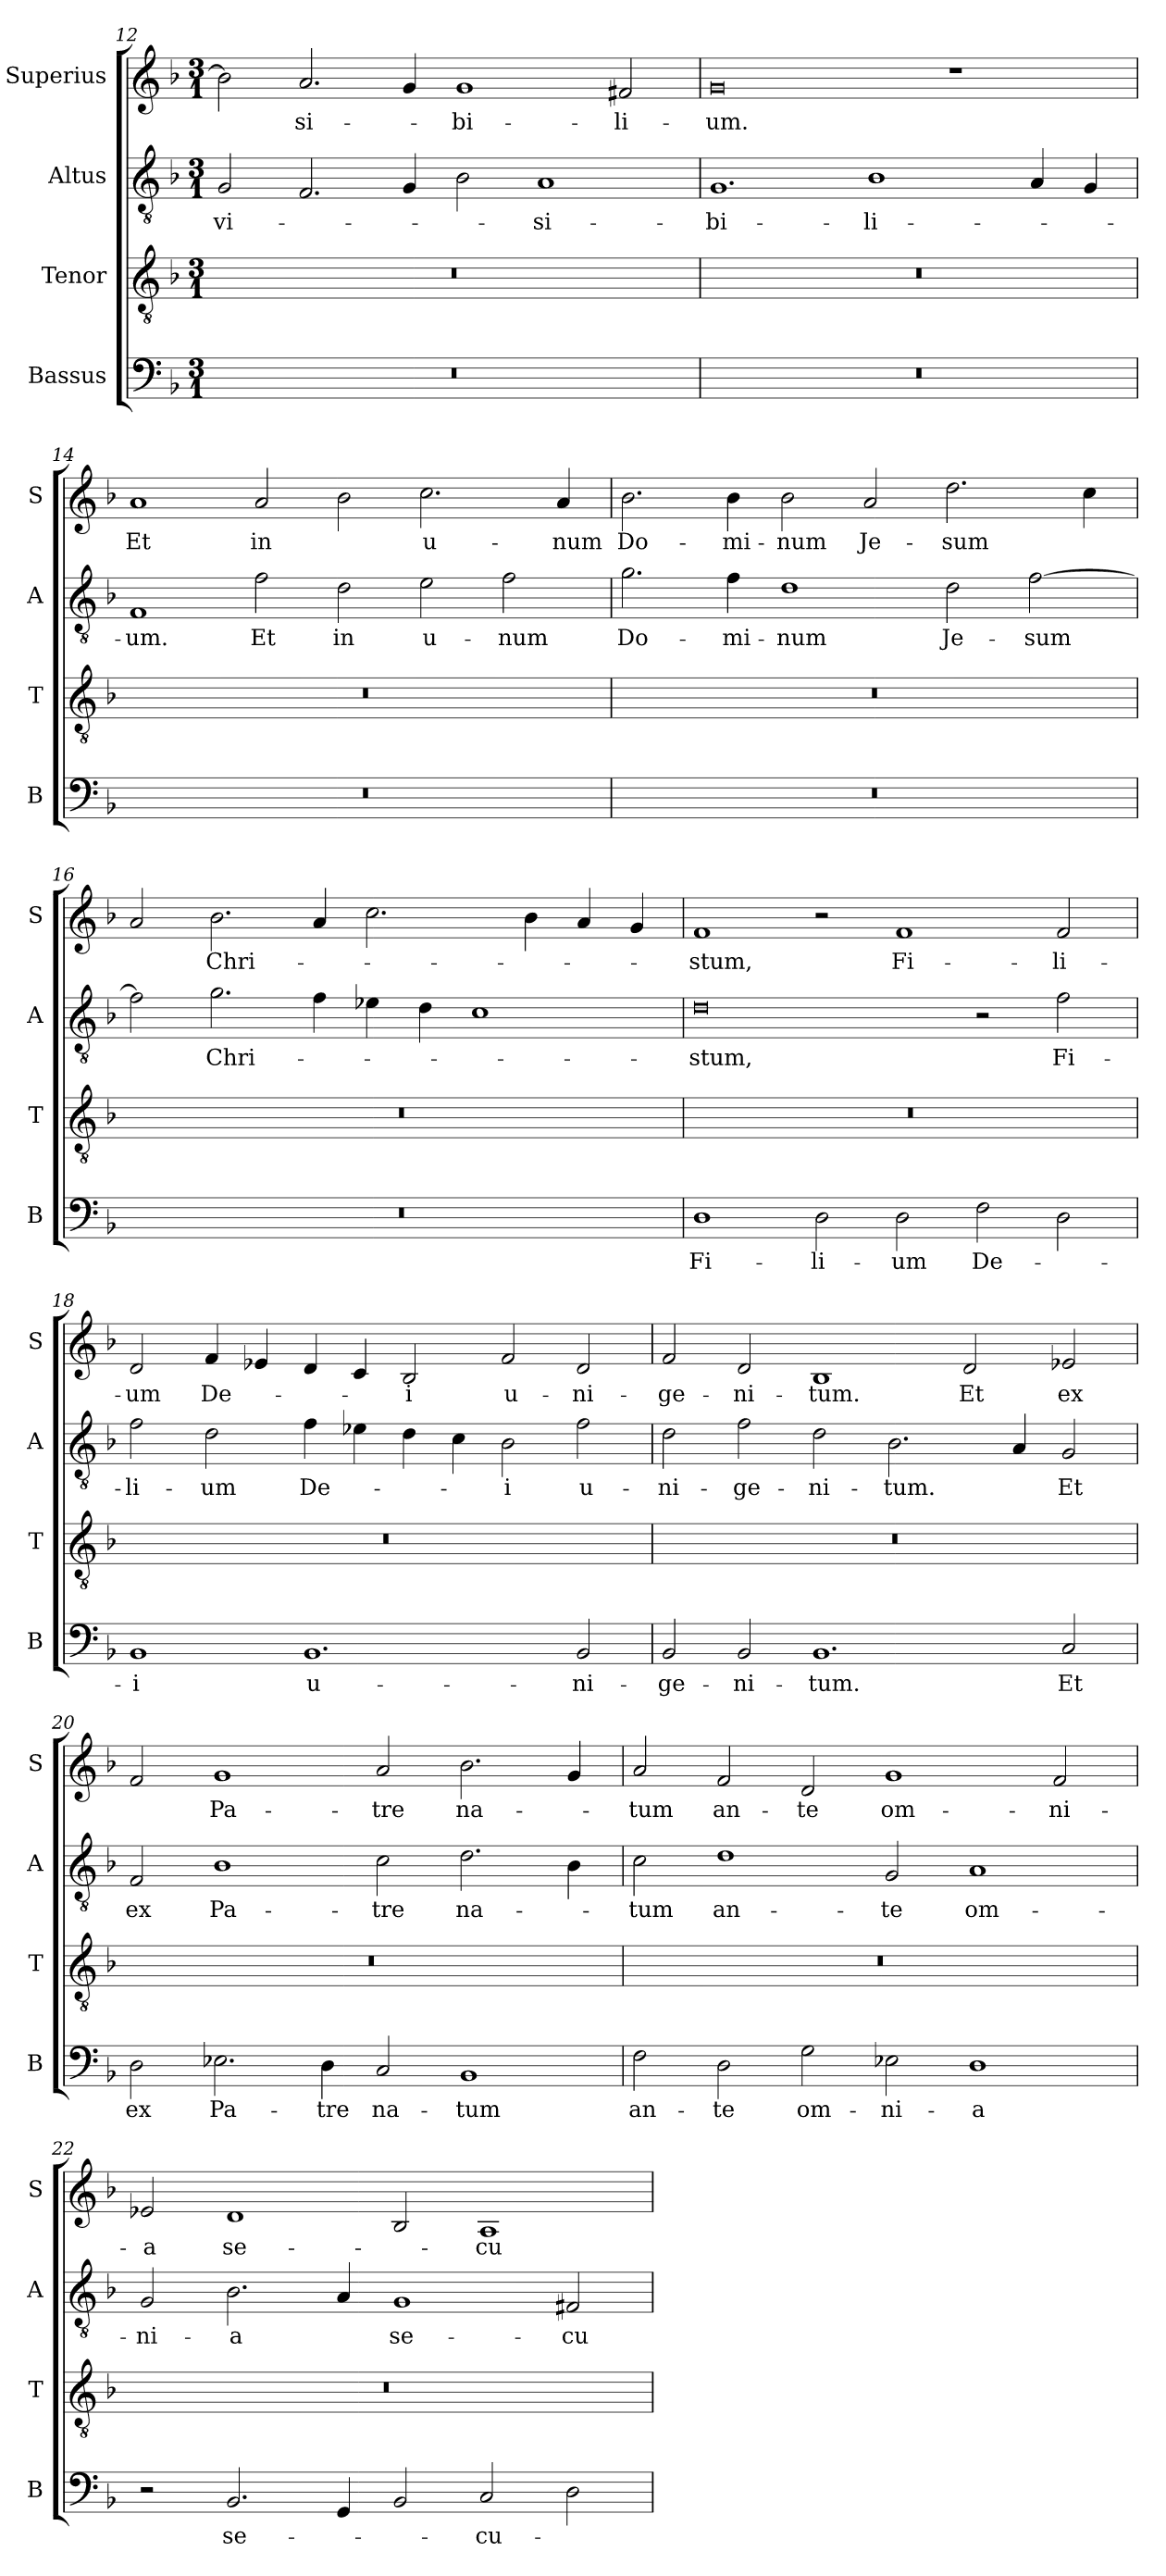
**kern	**text	**kern	**kern	**text	**kern	**text
*part4	*part4	*part3	*part2	*part2	*part1	*part1
*staff4	*staff4	*staff3	*staff2	*staff2	*staff1	*staff1
*I"Bassus	*	*I"Tenor	*I"Altus	*	*I"Superius	*
*I'B	*	*I'T	*I'A	*	*I'S	*
*clefF4	*	*clefGv2	*clefGv2	*	*clefG2	*
*k[b-]	*	*k[b-]	*k[b-]	*	*k[b-]	*
*M3/1	*	*M3/1	*M3/1	*	*M3/1	*
=12	=12	=12	=12	=12	=12	=12
0.r	.	0.r	2G	-vi-	2b-]	.
.	.	.	2.F	.	2.a	-si-
.	.	.	4G	.	4g	.
.	.	.	2B-	.	1g	-bi-
.	.	.	1A	-si-	.	.
.	.	.	.	.	2f#X	-li-
=13	=13	=13	=13	=13	=13	=13
0.r	.	0.r	1.G	-bi-	0g	-um.
.	.	.	1B-	-li-	.	.
.	.	.	.	.	1r	.
.	.	.	4A	.	.	.
.	.	.	4G	.	.	.
=14	=14	=14	=14	=14	=14	=14
0.r	.	0.r	1F	-um.	1a	Et
.	.	.	2f	Et	2a	in
.	.	.	2d	in	2b-	.
.	.	.	2e	u-	2.cc	u-
.	.	.	2f	-num	.	.
.	.	.	.	.	4a	-num
=15	=15	=15	=15	=15	=15	=15
0.r	.	0.r	2.g	Do-	2.b-	Do-
.	.	.	4f	-mi-	4b-	-mi-
.	.	.	1d	-num	2b-	-num
!	!	!	!	!	!	!LO:LY:i
.	.	.	.	.	2a	Je-
!	!	!	!	!	!	!LO:LY:i
.	.	.	2d	Je-	2.dd	-sum
.	.	.	[2f	-sum	.	.
.	.	.	.	.	4cc	.
=16	=16	=16	=16	=16	=16	=16
0.r	.	0.r	2f]	.	2a	.
!	!	!	!	!	!	!LO:LY:i
.	.	.	2.g	Chri-	2.b-	Chri-
.	.	.	4f	.	4a	.
.	.	.	4e-i	.	2.cc	.
.	.	.	4d	.	.	.
.	.	.	1c	.	.	.
.	.	.	.	.	4b-	.
.	.	.	.	.	4a	.
.	.	.	.	.	4g	.
=17	=17	=17	=17	=17	=17	=17
!	!LO:LY:i	!	!	!	!	!LO:LY:i
1D	Fi-	0.r	0d	-stum,	1f	-stum,
!	!LO:LY:i	!	!	!	!	!
2D	-li-	.	.	.	2r	.
!	!LO:LY:i	!	!	!	!	!
2D	-um	.	.	.	1f	Fi-
!	!LO:LY:i	!	!	!	!	!
2F	De-	.	2r	.	.	.
!	!	!	!	!LO:LY:i	!	!
2D	.	.	2f	Fi-	2f	-li-
=18	=18	=18	=18	=18	=18	=18
!	!LO:LY:i	!	!	!LO:LY:i	!	!
1BB-	-i	0.r	2f	-li-	2d	-um
!	!	!	!	!LO:LY:i	!	!
.	.	.	2d	-um	4f	De-
.	.	.	.	.	4e-X	.
!	!LO:LY:i	!	!	!LO:LY:i	!	!
1.BB-	u-	.	4f	De-	4d	.
.	.	.	4e-X	.	4c	.
.	.	.	4d	.	2B-	-i
.	.	.	4c	.	.	.
!	!	!	!	!LO:LY:i	!	!
.	.	.	2B-	-i	2f	u-
!	!LO:LY:i	!	!	!LO:LY:i	!	!
2BB-	-ni-	.	2f	u-	2d	-ni-
=19	=19	=19	=19	=19	=19	=19
!	!LO:LY:i	!	!	!LO:LY:i	!	!
2BB-	-ge-	0.r	2d	-ni-	2f	-ge-
!	!LO:LY:i	!	!	!LO:LY:i	!	!
2BB-	-ni-	.	2f	-ge-	2d	-ni-
!	!LO:LY:i	!	!	!LO:LY:i	!	!
1.BB-	-tum.	.	2d	-ni-	1B-	-tum.
!	!	!	!	!LO:LY:i	!	!
.	.	.	2.B-	-tum.	.	.
.	.	.	.	.	2d	Et
.	.	.	4A	.	.	.
!	!LO:LY:i	!	!	!	!	!
2C	Et	.	2G	Et	2e-X	ex
=20	=20	=20	=20	=20	=20	=20
!	!LO:LY:i	!	!	!	!	!
2D	ex	0.r	2F	ex	2f	.
!	!LO:LY:i	!	!	!	!	!
2.E-X	Pa-	.	1B-	Pa-	1g	Pa-
!	!LO:LY:i	!	!	!	!	!
4D	-tre	.	.	.	.	.
!	!LO:LY:i	!	!	!	!	!
2C	na-	.	2c	-tre	2a	-tre
!	!LO:LY:i	!	!	!	!	!
1BB-	-tum	.	2.d	na-	2.b-	na-
.	.	.	4B-	.	4g	.
=21	=21	=21	=21	=21	=21	=21
!	!LO:LY:i	!	!	!	!	!
2F	an-	0.r	2c	-tum	2a	-tum
!	!LO:LY:i	!	!	!	!	!LO:LY:i
2D	-te	.	1d	an-	2f	an-
!	!LO:LY:i	!	!	!	!	!LO:LY:i
2G	om-	.	.	.	2d	-te
!	!LO:LY:i	!	!	!	!	!LO:LY:i
2E-X	-ni-	.	2G	-te	1g	om-
!	!LO:LY:i	!	!	!	!	!
1D	-a	.	1A	om-	.	.
!	!	!	!	!	!	!LO:LY:i
.	.	.	.	.	2f	-ni-
=22	=22	=22	=22	=22	=22	=22
!	!	!	!	!	!	!LO:LY:i
2r	.	0.r	2G	-ni-	2e-X	-a
!	!LO:LY:i	!	!	!	!	!LO:LY:i
2.BB-	se-	.	2.B-	-a	1d	se-
4GG	.	.	4A	.	.	.
2BB-	.	.	1G	se-	2B-	.
!	!LO:LY:i	!	!	!	!	!LO:LY:i
2C	-cu-	.	.	.	1A	-cu-
2D	.	.	2F#X	-cu-	.	.
=	=	=	=	=	=	=
*-	*-	*-	*-	*-	*-	*-
